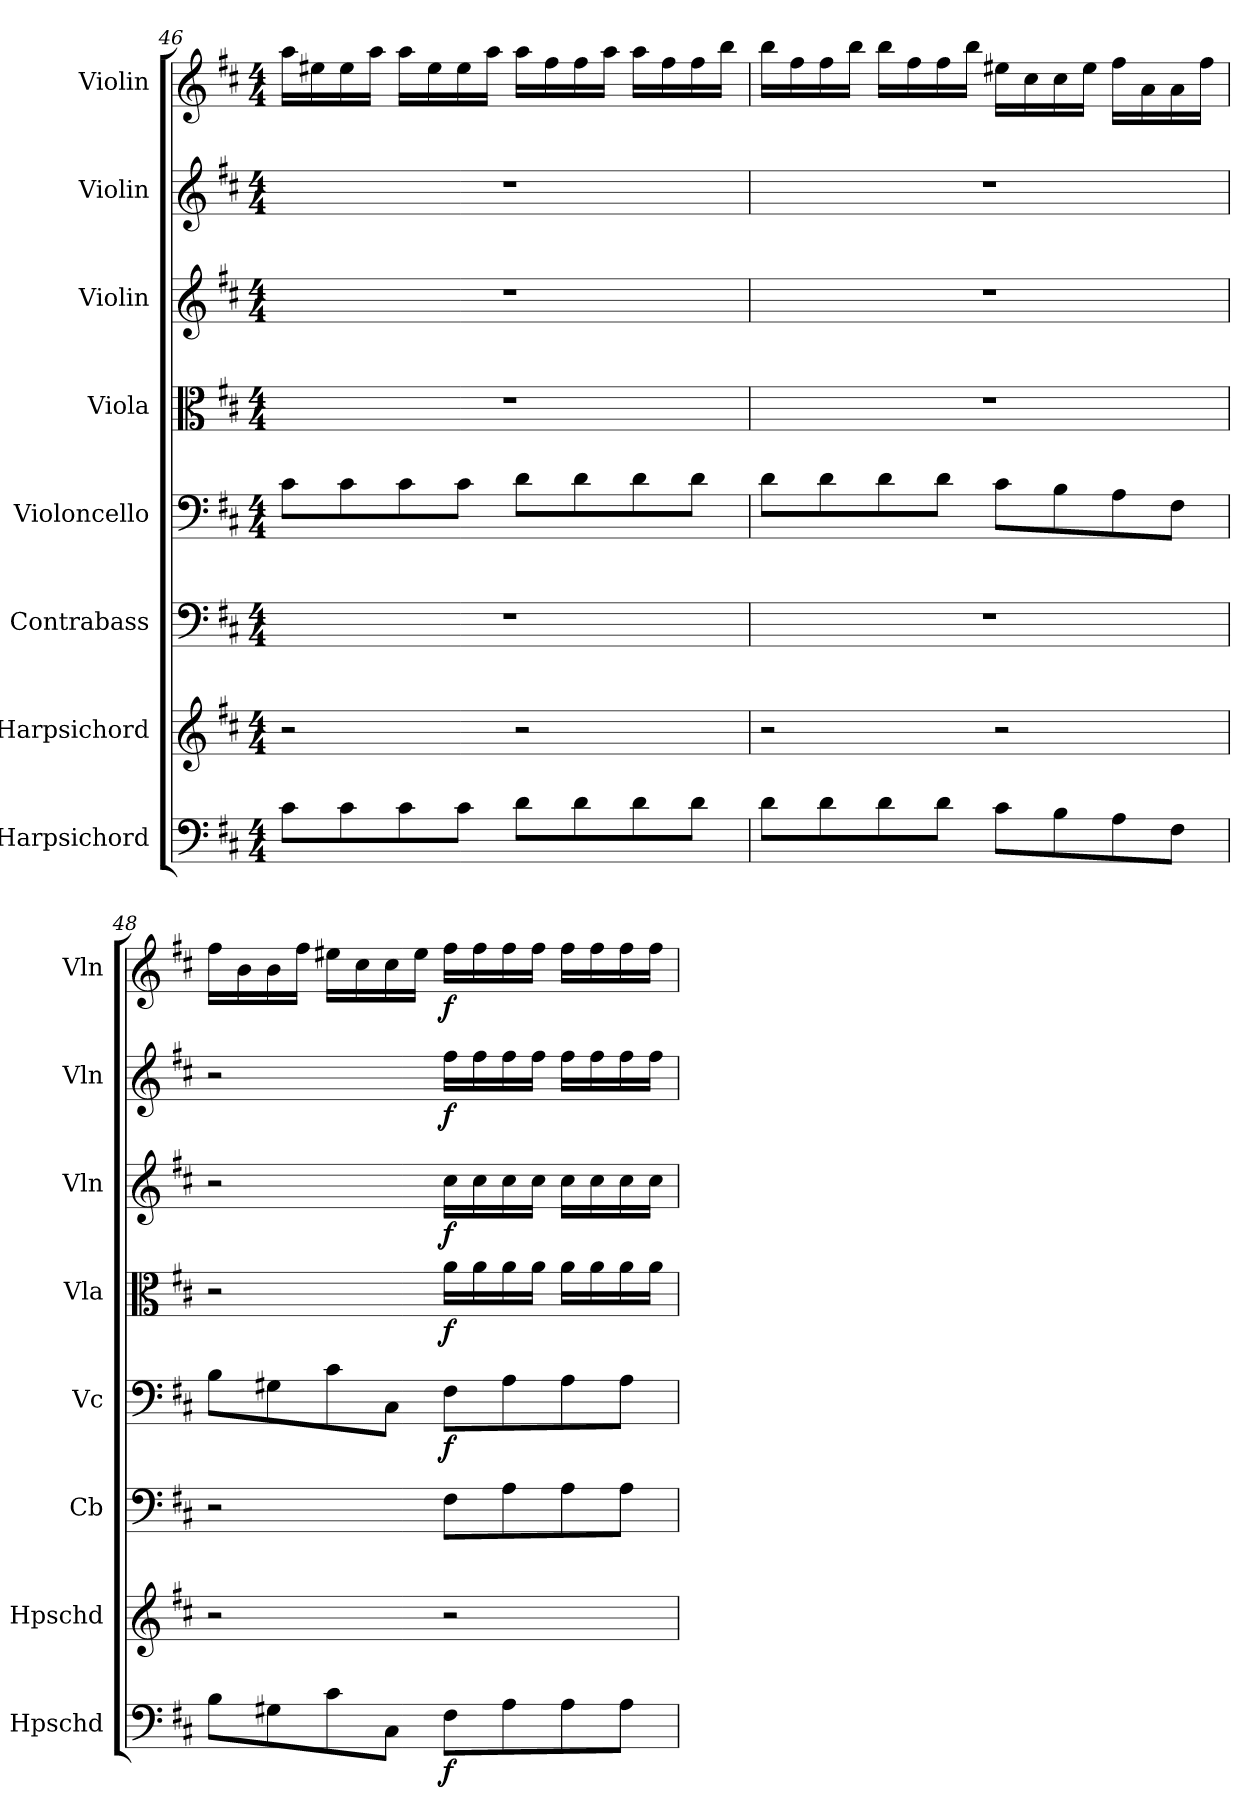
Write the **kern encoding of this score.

**kern	**dynam	**kern	**kern	**kern	**dynam	**kern	**dynam	**kern	**dynam	**kern	**dynam	**kern	**dynam
*part8	*part8	*part7	*part6	*part5	*part5	*part4	*part4	*part3	*part3	*part2	*part2	*part1	*part1
*staff8	*staff8	*staff7	*staff6	*staff5	*staff5	*staff4	*staff4	*staff3	*staff3	*staff2	*staff2	*staff1	*staff1
*I"Harpsichord	*	*I"Harpsichord	*I"Contrabass	*I"Violoncello	*	*I"Viola	*	*I"Violin	*	*I"Violin	*	*I"Violin	*
*I'Hpschd	*	*I'Hpschd	*I'Cb	*I'Vc	*	*I'Vla	*	*I'Vln	*	*I'Vln	*	*I'Vln	*
*clefF4	*	*clefG2	*clefF4	*clefF4	*	*clefC3	*	*clefG2	*	*clefG2	*	*clefG2	*
*k[f#c#]	*	*k[f#c#]	*k[f#c#]	*k[f#c#]	*	*k[f#c#]	*	*k[f#c#]	*	*k[f#c#]	*	*k[f#c#]	*
*M4/4	*	*M4/4	*M4/4	*M4/4	*	*M4/4	*	*M4/4	*	*M4/4	*	*M4/4	*
=46	=46	=46	=46	=46	=46	=46	=46	=46	=46	=46	=46	=46	=46
8c#\L	.	2r	1r	8c#\L	.	1r	.	1r	.	1r	.	16aa\LL	.
.	.	.	.	.	.	.	.	.	.	.	.	16ee#X\	.
8c#\	.	.	.	8c#\	.	.	.	.	.	.	.	16ee#\	.
.	.	.	.	.	.	.	.	.	.	.	.	16aa\JJ	.
8c#\	.	.	.	8c#\	.	.	.	.	.	.	.	16aa\LL	.
.	.	.	.	.	.	.	.	.	.	.	.	16ee#\	.
8c#\J	.	.	.	8c#\J	.	.	.	.	.	.	.	16ee#\	.
.	.	.	.	.	.	.	.	.	.	.	.	16aa\JJ	.
8d\L	.	2r	.	8d\L	.	.	.	.	.	.	.	16aa\LL	.
.	.	.	.	.	.	.	.	.	.	.	.	16ff#\	.
8d\	.	.	.	8d\	.	.	.	.	.	.	.	16ff#\	.
.	.	.	.	.	.	.	.	.	.	.	.	16aa\JJ	.
8d\	.	.	.	8d\	.	.	.	.	.	.	.	16aa\LL	.
.	.	.	.	.	.	.	.	.	.	.	.	16ff#\	.
8d\J	.	.	.	8d\J	.	.	.	.	.	.	.	16ff#\	.
.	.	.	.	.	.	.	.	.	.	.	.	16bb\JJ	.
=47	=47	=47	=47	=47	=47	=47	=47	=47	=47	=47	=47	=47	=47
8d\L	.	2r	1r	8d\L	.	1r	.	1r	.	1r	.	16bb\LL	.
.	.	.	.	.	.	.	.	.	.	.	.	16ff#\	.
8d\	.	.	.	8d\	.	.	.	.	.	.	.	16ff#\	.
.	.	.	.	.	.	.	.	.	.	.	.	16bb\JJ	.
8d\	.	.	.	8d\	.	.	.	.	.	.	.	16bb\LL	.
.	.	.	.	.	.	.	.	.	.	.	.	16ff#\	.
8d\J	.	.	.	8d\J	.	.	.	.	.	.	.	16ff#\	.
.	.	.	.	.	.	.	.	.	.	.	.	16bb\JJ	.
8c#\L	.	2r	.	8c#\L	.	.	.	.	.	.	.	16ee#X\LL	.
.	.	.	.	.	.	.	.	.	.	.	.	16cc#\	.
8B\	.	.	.	8B\	.	.	.	.	.	.	.	16cc#\	.
.	.	.	.	.	.	.	.	.	.	.	.	16ee#\JJ	.
8A\	.	.	.	8A\	.	.	.	.	.	.	.	16ff#\LL	.
.	.	.	.	.	.	.	.	.	.	.	.	16a\	.
8F#\J	.	.	.	8F#\J	.	.	.	.	.	.	.	16a\	.
.	.	.	.	.	.	.	.	.	.	.	.	16ff#\JJ	.
=48	=48	=48	=48	=48	=48	=48	=48	=48	=48	=48	=48	=48	=48
8B\L	.	2r	2r	8B\L	.	2r	.	2r	.	2r	.	16ff#\LL	.
.	.	.	.	.	.	.	.	.	.	.	.	16b\	.
8G#X\	.	.	.	8G#X\	.	.	.	.	.	.	.	16b\	.
.	.	.	.	.	.	.	.	.	.	.	.	16ff#\JJ	.
8c#\	.	.	.	8c#\	.	.	.	.	.	.	.	16ee#X\LL	.
.	.	.	.	.	.	.	.	.	.	.	.	16cc#\	.
8C#\J	.	.	.	8C#\J	.	.	.	.	.	.	.	16cc#\	.
.	.	.	.	.	.	.	.	.	.	.	.	16ee#\JJ	.
8F#\L	f	2r	8F#\L	8F#\L	f	16a\LL	f	16cc#\LL	f	16ff#\LL	f	16ff#\LL	f
.	.	.	.	.	.	16a\	.	16cc#\	.	16ff#\	.	16ff#\	.
8A\	.	.	8A\	8A\	.	16a\	.	16cc#\	.	16ff#\	.	16ff#\	.
.	.	.	.	.	.	16a\JJ	.	16cc#\JJ	.	16ff#\JJ	.	16ff#\JJ	.
8A\	.	.	8A\	8A\	.	16a\LL	.	16cc#\LL	.	16ff#\LL	.	16ff#\LL	.
.	.	.	.	.	.	16a\	.	16cc#\	.	16ff#\	.	16ff#\	.
8A\J	.	.	8A\J	8A\J	.	16a\	.	16cc#\	.	16ff#\	.	16ff#\	.
.	.	.	.	.	.	16a\JJ	.	16cc#\JJ	.	16ff#\JJ	.	16ff#\JJ	.
=	=	=	=	=	=	=	=	=	=	=	=	=	=
*-	*-	*-	*-	*-	*-	*-	*-	*-	*-	*-	*-	*-	*-
